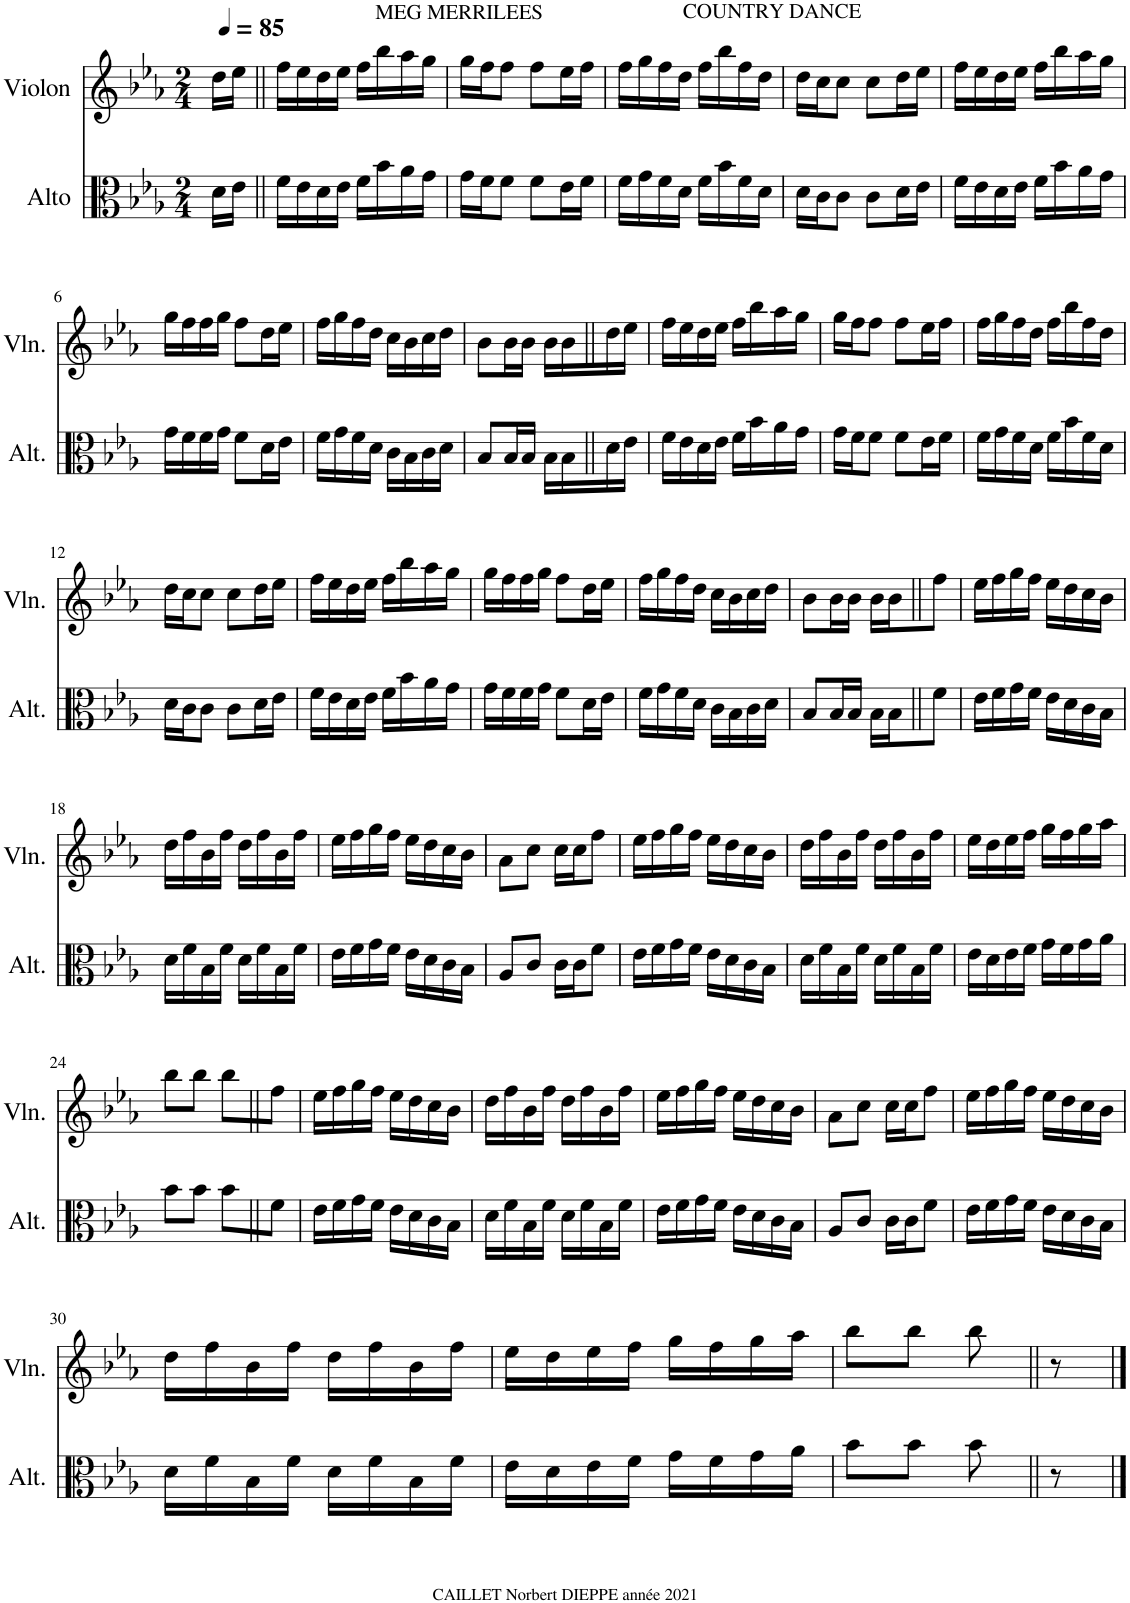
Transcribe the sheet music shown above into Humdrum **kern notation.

**kern	**kern
*part2	*part1
*staff2	*staff1
*I"Alto	*I"Violon
*I'Alt.	*I'Vln.
*clefC3	*clefG2
*k[b-e-a-]	*k[b-e-a-]
*M2/4	*M2/4
*MM85	*MM85
=	=
16d\LL	16dd\LL
16e-\JJ	16ee-\JJ
=1||	=1||
16f\LL	16ff\LL
16e-\	16ee-\
16d\	16dd\
16e-\JJ	16ee-\JJ
16f\LL	16ff\LL
16b-\	16bb-\
16a-\	16aa-\
16g\JJ	16gg\JJ
=2	=2
!	!LO:TX:a:t=MEG MERRILEES
16g\LL	16gg\LL
16f\J	16ff\J
8f\J	8ff\J
8f\L	8ff\L
16e-\L	16ee-\L
16f\JJ	16ff\JJ
=3	=3
!	!LO:TX:a:t=COUNTRY DANCE
16f\LL	16ff\LL
16g\	16gg\
16f\	16ff\
16d\JJ	16dd\JJ
16f\LL	16ff\LL
16b-\	16bb-\
16f\	16ff\
16d\JJ	16dd\JJ
=4	=4
16d\LL	16dd\LL
16c\J	16cc\J
8c\J	8cc\J
8c\L	8cc\L
16d\L	16dd\L
16e-\JJ	16ee-\JJ
=5	=5
16f\LL	16ff\LL
16e-\	16ee-\
16d\	16dd\
16e-\JJ	16ee-\JJ
16f\LL	16ff\LL
16b-\	16bb-\
16a-\	16aa-\
16g\JJ	16gg\JJ
!!LO:LB:g=z
=6	=6
16g\LL	16gg\LL
16f\	16ff\
16f\	16ff\
16g\JJ	16gg\JJ
8f\L	8ff\L
16d\L	16dd\L
16e-\JJ	16ee-\JJ
=7	=7
16f\LL	16ff\LL
16g\	16gg\
16f\	16ff\
16d\JJ	16dd\JJ
16c\LL	16cc\LL
16B-\	16b-\
16c\	16cc\
16d\JJ	16dd\JJ
=8	=8
8B-/L	8b-\L
16B-/L	16b-\L
16B-/JJ	16b-\JJ
16B-\LL	16b-\LL
16B-\	16b-\
16d\	16dd\
16e-\JJ	16ee-\JJ
=9	=9
16f\LL	16ff\LL
16e-\	16ee-\
16d\	16dd\
16e-\JJ	16ee-\JJ
16f\LL	16ff\LL
16b-\	16bb-\
16a-\	16aa-\
16g\JJ	16gg\JJ
=10	=10
16g\LL	16gg\LL
16f\J	16ff\J
8f\J	8ff\J
8f\L	8ff\L
16e-\L	16ee-\L
16f\JJ	16ff\JJ
=11	=11
16f\LL	16ff\LL
16g\	16gg\
16f\	16ff\
16d\JJ	16dd\JJ
16f\LL	16ff\LL
16b-\	16bb-\
16f\	16ff\
16d\JJ	16dd\JJ
!!LO:LB:g=z
=12	=12
16d\LL	16dd\LL
16c\J	16cc\J
8c\J	8cc\J
8c\L	8cc\L
16d\L	16dd\L
16e-\JJ	16ee-\JJ
=13	=13
16f\LL	16ff\LL
16e-\	16ee-\
16d\	16dd\
16e-\JJ	16ee-\JJ
16f\LL	16ff\LL
16b-\	16bb-\
16a-\	16aa-\
16g\JJ	16gg\JJ
=14	=14
16g\LL	16gg\LL
16f\	16ff\
16f\	16ff\
16g\JJ	16gg\JJ
8f\L	8ff\L
16d\L	16dd\L
16e-\JJ	16ee-\JJ
=15	=15
16f\LL	16ff\LL
16g\	16gg\
16f\	16ff\
16d\JJ	16dd\JJ
16c\LL	16cc\LL
16B-\	16b-\
16c\	16cc\
16d\JJ	16dd\JJ
=16	=16
8B-/L	8b-\L
16B-/L	16b-\L
16B-/JJ	16b-\JJ
16B-\LL	16b-\LL
16B-\J	16b-\J
8f\J	8ff\J
=17	=17
16e-\LL	16ee-\LL
16f\	16ff\
16g\	16gg\
16f\JJ	16ff\JJ
16e-\LL	16ee-\LL
16d\	16dd\
16c\	16cc\
16B-\JJ	16b-\JJ
!!LO:LB:g=z
=18	=18
16d\LL	16dd\LL
16f\	16ff\
16B-\	16b-\
16f\JJ	16ff\JJ
16d\LL	16dd\LL
16f\	16ff\
16B-\	16b-\
16f\JJ	16ff\JJ
=19	=19
16e-\LL	16ee-\LL
16f\	16ff\
16g\	16gg\
16f\JJ	16ff\JJ
16e-\LL	16ee-\LL
16d\	16dd\
16c\	16cc\
16B-\JJ	16b-\JJ
=20	=20
8A-/L	8a-\L
8c/J	8cc\J
16c\LL	16cc\LL
16c\J	16cc\J
8f\J	8ff\J
=21	=21
16e-\LL	16ee-\LL
16f\	16ff\
16g\	16gg\
16f\JJ	16ff\JJ
16e-\LL	16ee-\LL
16d\	16dd\
16c\	16cc\
16B-\JJ	16b-\JJ
=22	=22
16d\LL	16dd\LL
16f\	16ff\
16B-\	16b-\
16f\JJ	16ff\JJ
16d\LL	16dd\LL
16f\	16ff\
16B-\	16b-\
16f\JJ	16ff\JJ
=23	=23
16e-\LL	16ee-\LL
16d\	16dd\
16e-\	16ee-\
16f\JJ	16ff\JJ
16g\LL	16gg\LL
16f\	16ff\
16g\	16gg\
16a-\JJ	16aa-\JJ
!!LO:LB:g=z
=24	=24
8b-\L	8bb-\L
8b-\J	8bb-\J
8b-\L	8bb-\L
8f\J	8ff\J
=25	=25
16e-\LL	16ee-\LL
16f\	16ff\
16g\	16gg\
16f\JJ	16ff\JJ
16e-\LL	16ee-\LL
16d\	16dd\
16c\	16cc\
16B-\JJ	16b-\JJ
=26	=26
16d\LL	16dd\LL
16f\	16ff\
16B-\	16b-\
16f\JJ	16ff\JJ
16d\LL	16dd\LL
16f\	16ff\
16B-\	16b-\
16f\JJ	16ff\JJ
=27	=27
16e-\LL	16ee-\LL
16f\	16ff\
16g\	16gg\
16f\JJ	16ff\JJ
16e-\LL	16ee-\LL
16d\	16dd\
16c\	16cc\
16B-\JJ	16b-\JJ
=28	=28
8A-/L	8a-\L
8c/J	8cc\J
16c\LL	16cc\LL
16c\J	16cc\J
8f\J	8ff\J
=29	=29
16e-\LL	16ee-\LL
16f\	16ff\
16g\	16gg\
16f\JJ	16ff\JJ
16e-\LL	16ee-\LL
16d\	16dd\
16c\	16cc\
16B-\JJ	16b-\JJ
!!LO:LB:g=z
=30	=30
16d\LL	16dd\LL
16f\	16ff\
16B-\	16b-\
16f\JJ	16ff\JJ
16d\LL	16dd\LL
16f\	16ff\
16B-\	16b-\
16f\JJ	16ff\JJ
=31	=31
16e-\LL	16ee-\LL
16d\	16dd\
16e-\	16ee-\
16f\JJ	16ff\JJ
16g\LL	16gg\LL
16f\	16ff\
16g\	16gg\
16a-\JJ	16aa-\JJ
=32	=32
8b-\L	8bb-\L
8b-\J	8bb-\J
8b-\	8bb-\
8r	8r
==	==
*-	*-
